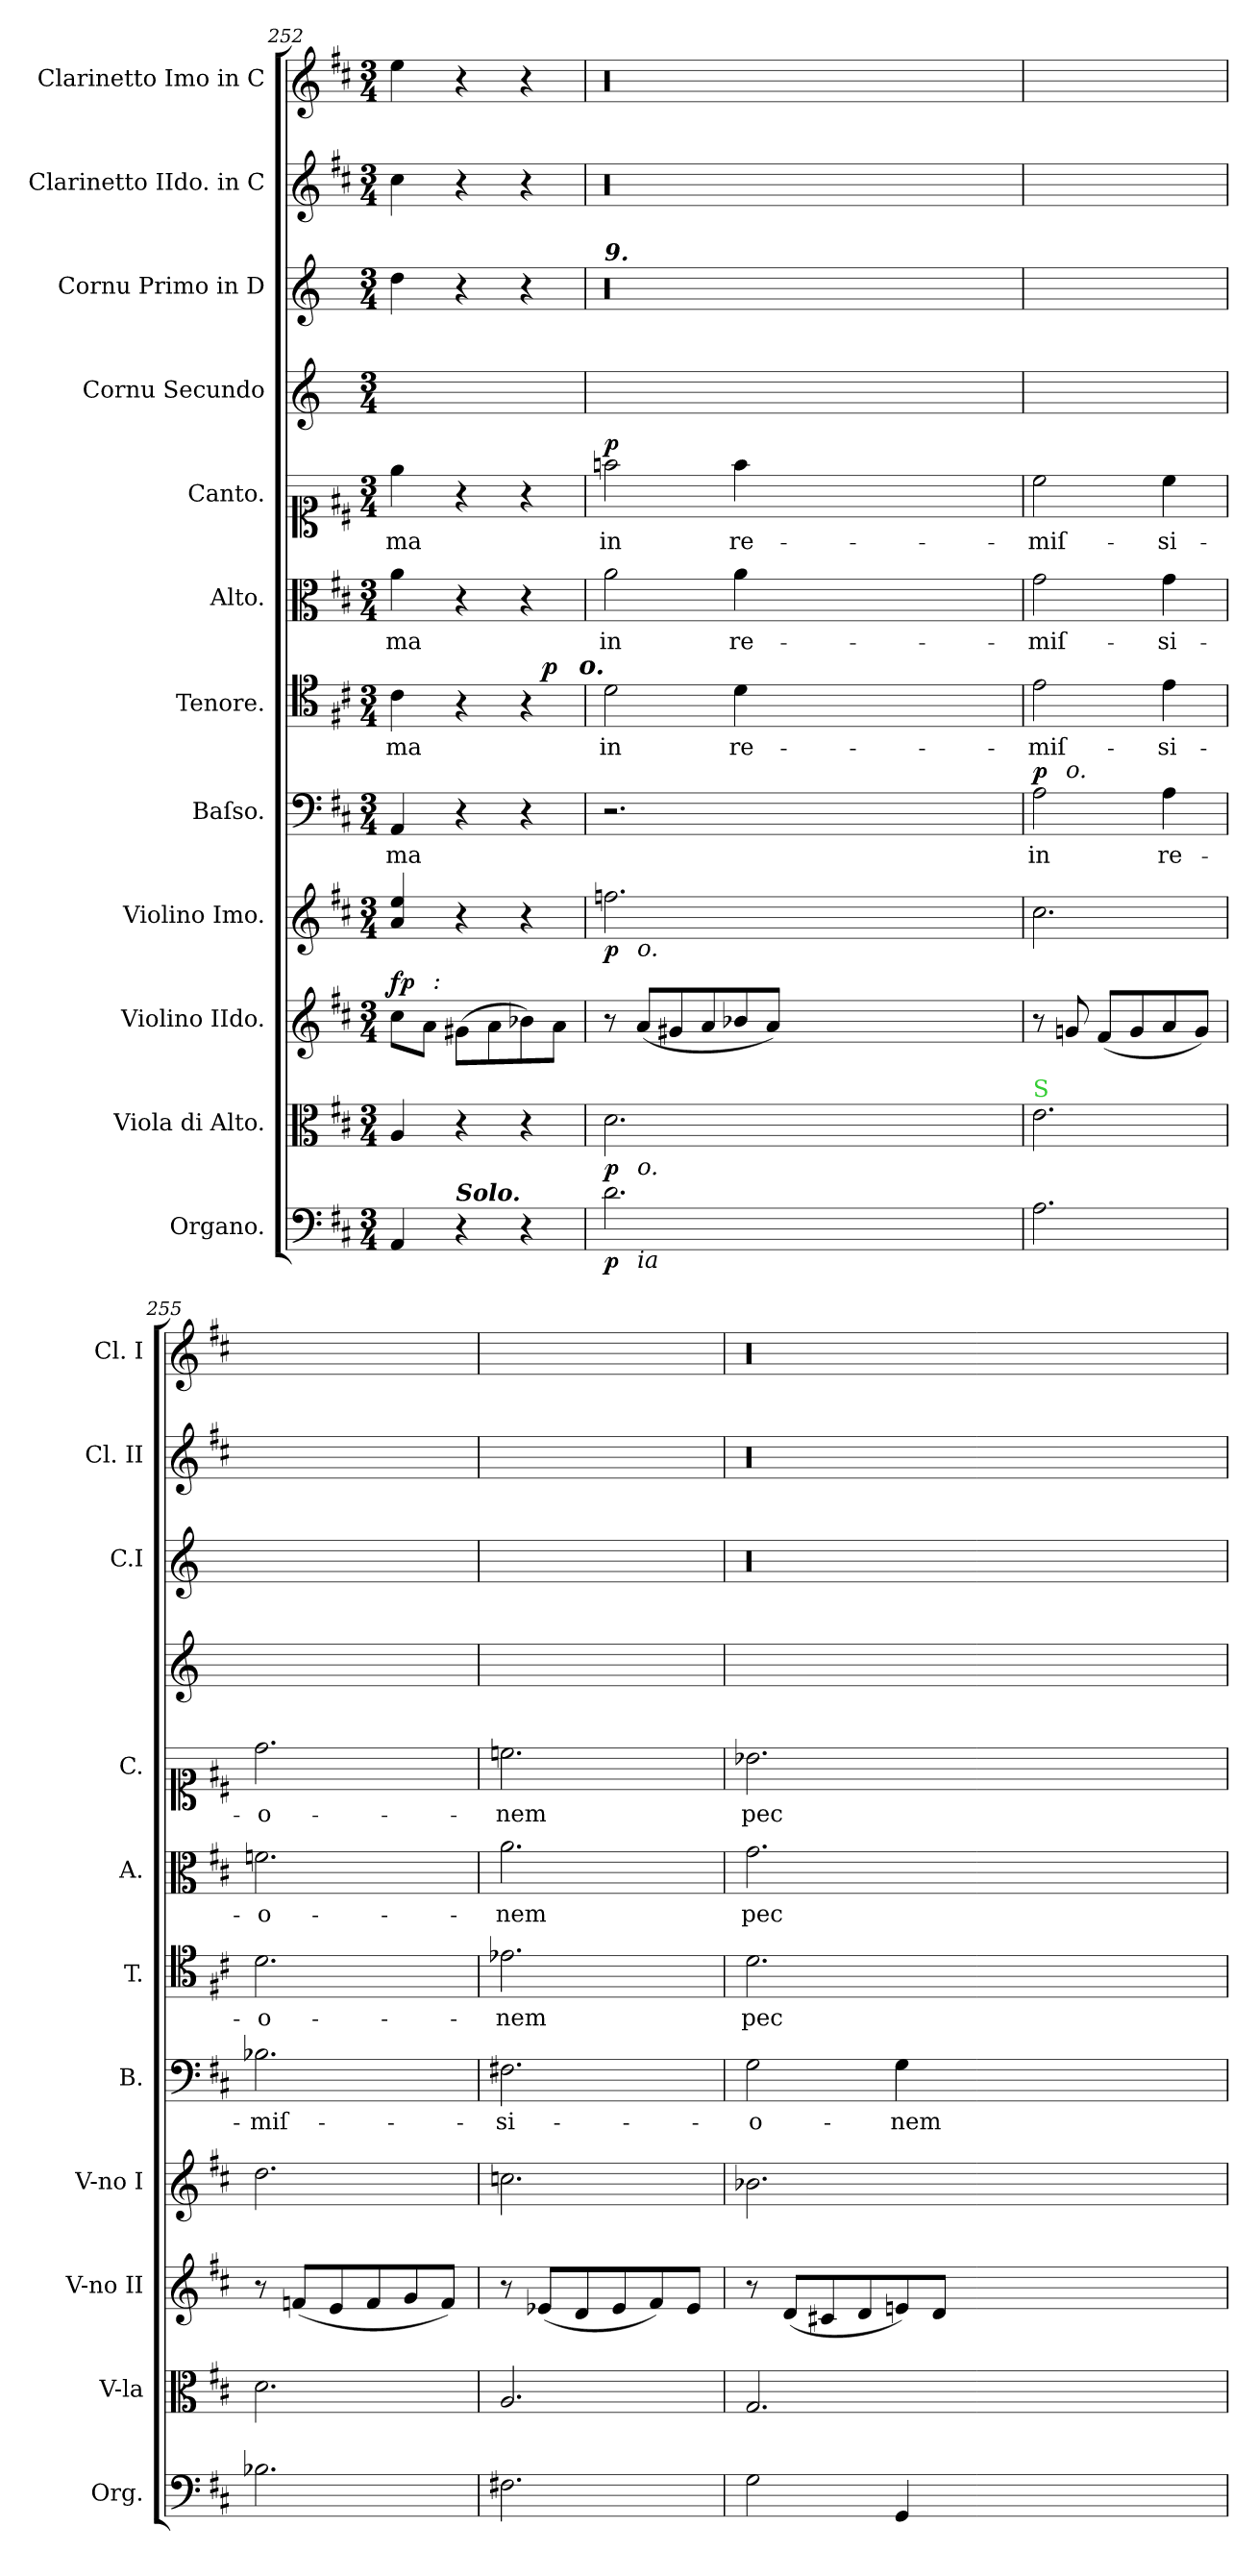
**kern	**dynam	**kern	**dynam	**kern	**dynam	**kern	**dynam	**kern	**text	**dynam	**kern	**text	**dynam	**kern	**text	**kern	**text	**dynam	**kern	**kern	**kern	**kern
*part12	*part12	*part11	*part11	*part10	*part10	*part9	*part9	*part8	*part8	*part8	*part7	*part7	*part7	*part6	*part6	*part5	*part5	*part5	*part4	*part3	*part2	*part1
*staff12	*staff12	*staff11	*staff11	*staff10	*staff10	*staff9	*staff9	*staff8	*staff8	*staff8	*staff7	*staff7	*staff7	*staff6	*staff6	*staff5	*staff5	*staff5	*staff4	*staff3	*staff2	*staff1
*I"Organo.	*	*I"Viola di Alto.	*	*I"Violino IIdo.	*	*I"Violino Imo.	*	*I"Baſso.	*	*	*I"Tenore.	*	*	*I"Alto.	*	*I"Canto.	*	*	*I"Cornu Secundo	*I"Cornu Primo in D	*I"Clarinetto IIdo. in C	*I"Clarinetto Imo in C
*I'Org.	*	*I'V-la	*	*I'V-no II	*	*I'V-no I	*	*I'B.	*	*	*I'T.	*	*	*I'A.	*	*I'C.	*	*	*	*I'C.I	*I'Cl. II	*I'Cl. I
*clefF4	*	*clefC3	*	*clefG2	*	*clefG2	*	*clefF4	*	*	*clefC4	*	*	*clefC3	*	*clefC1	*	*	*clefG2	*clefG2	*clefG2	*clefG2
*	*	*	*	*	*	*	*	*	*	*	*	*	*	*	*	*	*	*	*ITrd6c10	*ITrd6c10	*	*
*k[f#c#]	*	*k[f#c#]	*	*k[f#c#]	*	*k[f#c#]	*	*k[f#c#]	*	*	*k[f#c#]	*	*	*k[f#c#]	*	*k[f#c#]	*	*	*k[f#c#]	*k[f#c#]	*k[f#c#]	*k[f#c#]
*M3/4	*	*M3/4	*	*M3/4	*	*M3/4	*	*M3/4	*	*	*M3/4	*	*	*M3/4	*	*M3/4	*	*	*M3/4	*M3/4	*M3/4	*M3/4
=252	=252	=252	=252	=252	=252	=252	=252	=252	=252	=252	=252	=252	=252	=252	=252	=252	=252	=252	=252	=252	=252	=252
!	!	!	!	!	!LO:DY:a:t=%s &colon;	!	!	!	!	!	!	!	!	!	!	!	!	!	!	!	!	!
4AA/	.	4A/	.	8cc#\L	fp	4a/ 4ee/	.	4AA/	-ma	.	4c#\	-ma	.	4a\	-ma	4ee\	-ma	.	2.ryy	4e\	4cc#\	4ee\
.	.	.	.	8a\J	.	.	.	.	.	.	.	.	.	.	.	.	.	.	.	.	.	.
4r	.	4r	.	(>8g#X\L	.	4r	.	4r	.	.	4r	.	.	4r	.	4r	.	.	.	4r	4r	4r
.	.	.	.	8a\	.	.	.	.	.	.	.	.	.	.	.	.	.	.	.	.	.	.
!LO:TX:a:Bi:rj:t=Solo.	!	!	!	!	!	!	!	!	!	!	!	!	!	!	!	!	!	!	!	!	!	!
4r	.	4r	.	8b-X\)	.	4r	.	4r	.	.	4r	.	.	4r	.	4r	.	.	.	4r	4r	4r
.	.	.	.	8a\J	.	.	.	.	.	.	.	.	.	.	.	.	.	.	.	.	.	.
=253	=253	=253	=253	=253	=253	=253	=253	=253	=253	=253	=253	=253	=253	=253	=253	=253	=253	=253	=253	=253	=253	=253
!	!	!	!	!	!	!	!	!	!	!	!	!	!	!	!	!	!	!	!	!LO:TX:a:Bi:t=9.	!	!
!	!LO:DY:b:t=%s ia	!	!LO:DY:b:t=%s o.	!	!	!	!LO:DY:b:t=%s o.	!	!	!	!	!	!LO:DY:a:rj:t=%s o.	!	!	!	!	!LO:DY:b	!	!LO:N:vis=00	!LO:N:vis=00	!LO:N:vis=00
2.d\	p	2.d\	p	8r	.	2.ffn\	p	2.r	.	.	2d\	in	p	2a\	in	2ffn\	in	p	2.ryy	0.r	0.r	0.r
.	.	.	.	(<8a/L	.	.	.	.	.	.	.	.	.	.	.	.	.	.	.	.	.	.
.	.	.	.	8g#X/	.	.	.	.	.	.	.	.	.	.	.	.	.	.	.	.	.	.
.	.	.	.	8a/	.	.	.	.	.	.	.	.	.	.	.	.	.	.	.	.	.	.
.	.	.	.	8b-X/	.	.	.	.	.	.	4d\	re-	.	4a\	re-	4ff\	re-	.	.	.	.	.
.	.	.	.	8a/J)	.	.	.	.	.	.	.	.	.	.	.	.	.	.	.	.	.	.
0ryy	.	0ryy	.	0ryy	.	0ryy	.	0ryy	.	.	0ryy	.	.	0ryy	.	0ryy	.	.	0ryy	.	.	.
4ryy	.	4ryy	.	4ryy	.	4ryy	.	4ryy	.	.	4ryy	.	.	4ryy	.	4ryy	.	.	4ryy	.	.	.
=254	=254	=254	=254	=254	=254	=254	=254	=254	=254	=254	=254	=254	=254	=254	=254	=254	=254	=254	=254	=254	=254	=254
!	!	!LO:TX:a:color=limegreen:t=S	!	!	!	!	!	!	!	!	!	!	!	!	!	!	!	!	!	!	!	!
!	!	!	!	!	!	!	!	!	!	!LO:DY:a:t=%s o.	!	!	!	!	!	!	!	!	!	!	!	!
2.A\	.	2.e\	.	8r	.	2.cc#\	.	2A\	in	p	2e\	-miſ-	.	2g\	-miſ-	2cc#\	-miſ-	.	2.ryy	2.ryy	2.ryy	2.ryy
.	.	.	.	8gn/	.	.	.	.	.	.	.	.	.	.	.	.	.	.	.	.	.	.
.	.	.	.	(<8f#/L	.	.	.	.	.	.	.	.	.	.	.	.	.	.	.	.	.	.
.	.	.	.	8g/	.	.	.	.	.	.	.	.	.	.	.	.	.	.	.	.	.	.
.	.	.	.	8a/	.	.	.	4A\	re-	.	4e\	-si-	.	4g\	-si-	4cc#\	-si-	.	.	.	.	.
.	.	.	.	8g/J)	.	.	.	.	.	.	.	.	.	.	.	.	.	.	.	.	.	.
=255	=255	=255	=255	=255	=255	=255	=255	=255	=255	=255	=255	=255	=255	=255	=255	=255	=255	=255	=255	=255	=255	=255
2.B-X\	.	2.d\	.	8r	.	2.dd\	.	2.B-X\	-miſ-	.	2.d\	-o-	.	2.fn\	-o-	2.dd\	-o-	.	2.ryy	2.ryy	2.ryy	2.ryy
.	.	.	.	(<8fn/L	.	.	.	.	.	.	.	.	.	.	.	.	.	.	.	.	.	.
.	.	.	.	8e/	.	.	.	.	.	.	.	.	.	.	.	.	.	.	.	.	.	.
.	.	.	.	8f/	.	.	.	.	.	.	.	.	.	.	.	.	.	.	.	.	.	.
.	.	.	.	8g/	.	.	.	.	.	.	.	.	.	.	.	.	.	.	.	.	.	.
.	.	.	.	8f/J)	.	.	.	.	.	.	.	.	.	.	.	.	.	.	.	.	.	.
=256	=256	=256	=256	=256	=256	=256	=256	=256	=256	=256	=256	=256	=256	=256	=256	=256	=256	=256	=256	=256	=256	=256
2.F#X\	.	2.A/	.	8r	.	2.ccn\	.	2.F#X\	-si-	.	2.e-X\	-nem	.	2.a\	-nem	2.ccn\	-nem	.	2.ryy	2.ryy	2.ryy	2.ryy
.	.	.	.	(<8e-X/L	.	.	.	.	.	.	.	.	.	.	.	.	.	.	.	.	.	.
.	.	.	.	8d/	.	.	.	.	.	.	.	.	.	.	.	.	.	.	.	.	.	.
.	.	.	.	8e-/	.	.	.	.	.	.	.	.	.	.	.	.	.	.	.	.	.	.
.	.	.	.	8f#/)	.	.	.	.	.	.	.	.	.	.	.	.	.	.	.	.	.	.
.	.	.	.	8e-/J	.	.	.	.	.	.	.	.	.	.	.	.	.	.	.	.	.	.
=257	=257	=257	=257	=257	=257	=257	=257	=257	=257	=257	=257	=257	=257	=257	=257	=257	=257	=257	=257	=257	=257	=257
!	!	!	!	!	!	!	!	!	!	!	!	!	!	!	!	!	!	!	!	!LO:N:vis=00	!LO:N:vis=00	!LO:N:vis=00
2G\	.	2.G/	.	8r	.	2.b-X\	.	2G\	-o-	.	2.d\	pec-	.	2.g\	pec-	2.b-X\	pec-	.	2.ryy	0.r	0.r	0.r
.	.	.	.	(<8d/L	.	.	.	.	.	.	.	.	.	.	.	.	.	.	.	.	.	.
.	.	.	.	8c#X/	.	.	.	.	.	.	.	.	.	.	.	.	.	.	.	.	.	.
.	.	.	.	8d/	.	.	.	.	.	.	.	.	.	.	.	.	.	.	.	.	.	.
4GG/	.	.	.	8en/)	.	.	.	4G\	-nem	.	.	.	.	.	.	.	.	.	.	.	.	.
.	.	.	.	8d/J	.	.	.	.	.	.	.	.	.	.	.	.	.	.	.	.	.	.
0ryy	.	0ryy	.	0ryy	.	0ryy	.	0ryy	.	.	0ryy	.	.	0ryy	.	0ryy	.	.	0ryy	.	.	.
4ryy	.	4ryy	.	4ryy	.	4ryy	.	4ryy	.	.	4ryy	.	.	4ryy	.	4ryy	.	.	4ryy	.	.	.
=	=	=	=	=	=	=	=	=	=	=	=	=	=	=	=	=	=	=	=	=	=	=
*-	*-	*-	*-	*-	*-	*-	*-	*-	*-	*-	*-	*-	*-	*-	*-	*-	*-	*-	*-	*-	*-	*-
